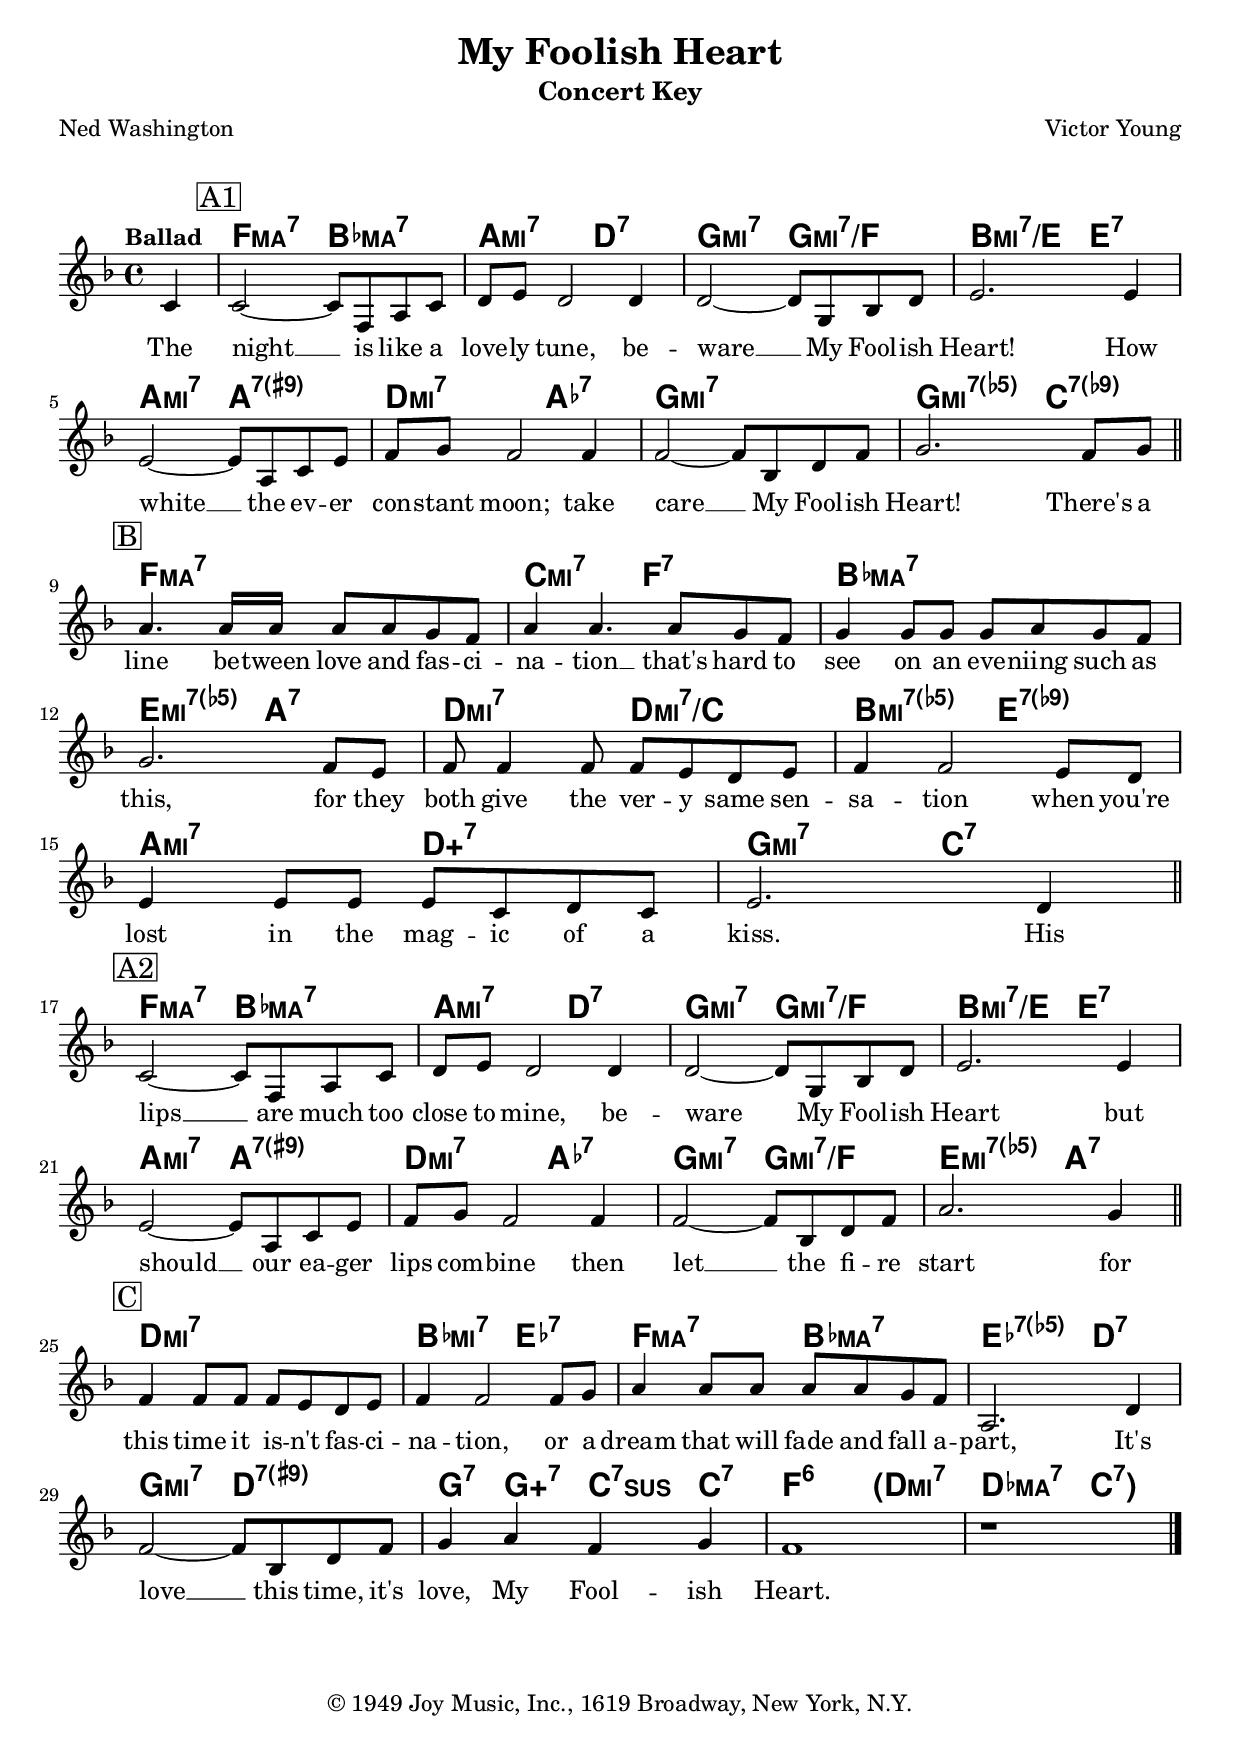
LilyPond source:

\version "2.24.0"

\include "english.ly"

objectGenderMale = ##t

instrument = "Concert Key"
whatKey = f
whatClef = "treble"

%% -*- Mode: LilyPond -*-

\include "lead-sheets.ily"

\header {
  title = "My Foolish Heart"
  subtitle = \instrument
  poet = "Ned Washington"
  composer = "Victor Young"
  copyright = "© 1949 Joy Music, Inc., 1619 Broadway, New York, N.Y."
}

refrainLyricsM = \lyricmode {
The night __ is like a love -- ly tune,
be -- ware __ My Fool -- ish Heart!
How white __ the ev -- er con -- stant moon;
take care __ My Fool -- ish Heart!
There's a line be -- tween love and fas -- ci -- na -- tion __
that's hard to see on an eve -- niing such as this,
for they both give the ver -- y same sen -- sa -- tion
when you're lost in the mag -- ic of a kiss.
Her lips __ are much too close to mine,
be -- ware My Fool -- ish Heart
but should __ our ea -- ger lips com -- bine
then let __ the fi -- re start
for this time it is -- n't fas -- ci -- na -- tion,
or a dream that will fade and fall a -- part,
It's love __ this time, it's love,
My Fool -- ish Heart.
}

refrainLyricsF = \lyricmode {
The night __ is like a love -- ly tune,
be -- ware __ My Fool -- ish Heart!
How white __ the ev -- er con -- stant moon;
take care __ My Fool -- ish Heart!
There's a line be -- tween love and fas -- ci -- na -- tion __
that's hard to see on an eve -- niing such as this,
for they both give the ver -- y same sen -- sa -- tion
when you're lost in the mag -- ic of a kiss.
His lips __ are much too close to mine,
be -- ware My Fool -- ish Heart
but should __ our ea -- ger lips com -- bine
then let __ the fi -- re start
for this time it is -- n't fas -- ci -- na -- tion,
or a dream that will fade and fall a -- part,
It's love __ this time, it's love,
My Fool -- ish Heart.
}

refrainLyrics = #(if objectGenderMale
		  refrainLyricsF
		  refrainLyricsF)

refrainChords = \chordmode {
  s4

  bf2:maj7 ef2:maj7 d2:m7 g2:7 c2:m7 c2:m7/bf e2:m7/a a2:7
  d2:m7 d2:7.9+ g2:m7 df2:7 c1:m7 c2:m7.5- f2:7.9-
  
  bf1:maj7 f2:m7 bf2:7 ef1:maj7 a2:m7.5- d2:7
  g2:m7 g2:m7/f e2:m7.5- a2:7.9- d2:m7 g2:7.5+ c2:m7 f2:7

  bf2:maj7 ef2:maj7 d2:m7 g2:7 c2:m7 c2:m7/bf e2:m7/a a2:7
  d2:m7 d2:7.9+ g2:m7 df2:7 c2:m7 c2:m7/bf a2:m7.5- d2:7
  
  g1:m7 ef2:m7 af2:7 bf2:maj7 ef2:maj7 af2:7.5- g2:7
  c2:m7 g2:7.9+ c4:7 c4:7.5+ f4:sus7 f4:7 bf2:6
  
  \chordOpenParen{ g2:m7 }
  gf2:maj7
  \chordCloseParen{ f2:7 }
}

refrainKey = bf

refrainMelody = \relative f' {
  \time 4/4
  \key \refrainKey \major
  \clef \whatClef
  \tempo "Ballad"

  \partial 4 f4 |

  \mark \markup{ \box "A1" }
  
  f2~ f8 bf,8 d8 f8 | g8 a8 g2 g4 | g2~ g8 c,8 ef8 g8 | a2. a4 |
  a2~ a8 d,8 f8 a8 | bf8 c8 bf2 bf4 | bf2~ bf8 ef,8 g8 bf8 | c2. bf8 c8 |
  
  \bar "||"
  \break

  \mark \markup{ \box "B" }
  
  d4. d16 d16 d8 d8 c8 bf8 | d4 d4. d8 c8 bf8 | c4 c8 c8 c8 d8 c8 bf8 | c2. bf8 a8 |
  bf8 bf4 bf8 bf8 a8 g8 a8 | bf4 bf2 a8 g8 | a4 a8 a8 a8 f8 g8 f8 | a2. g4 |
  
  \bar "||"
  \break

  \mark \markup{ \box "A2" }
  
  f2~ f8 bf,8 d8 f8 | g8 a8 g2 g4 | g2~ g8 c,8 ef8 g8 | a2. a4 |
  a2~ a8 d,8 f8 a8 | bf8 c8 bf2 bf4 | bf2~ bf8 ef,8 g8 bf8 | d2. c4 |

  \bar "||"
  \break

  \mark \markup{ \box "C" }
  
  bf4 bf8 bf8 bf8 a8 g8 a8 | bf4 bf2 bf8 c8 | d4 d8 d8 d8 d8 c8 bf8 | d,2. g4 |
  bf2~ bf8 ef,8 g8 bf8 | c4 d4 bf4 c4 | bf1 | r1 |

  \bar "|."
}

\include "paper.ily"

\markup {
  % Leave a gap after the header
  \vspace #1
}

\include "refrain.ily"

